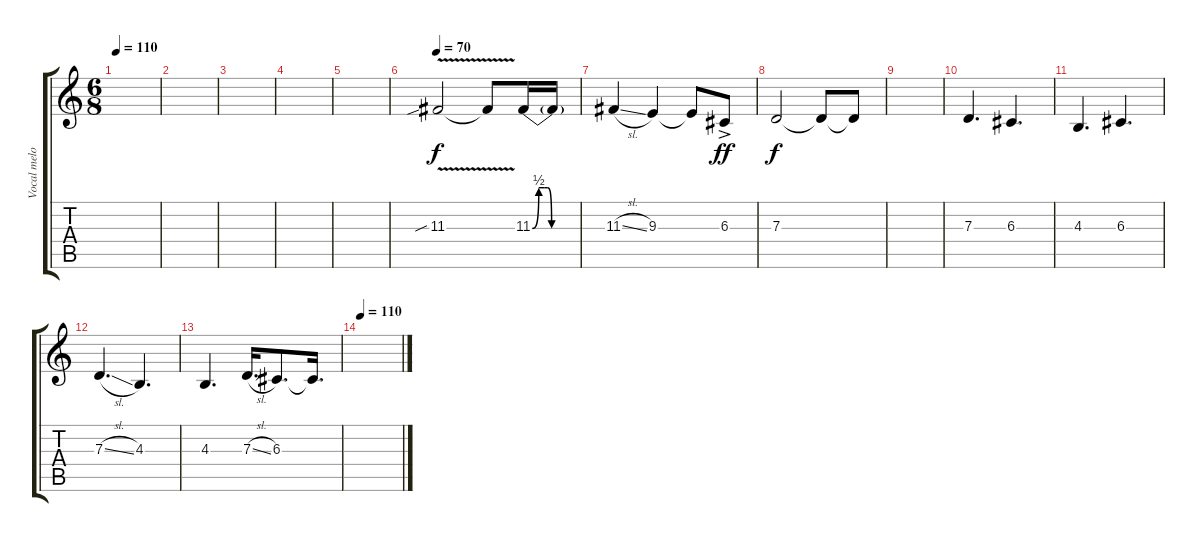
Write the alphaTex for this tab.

\track ("Vocal melody" "Vocal melo") {instrument violin}
\staff {score tabs}
\tuning (E4 B3 G3 D3 A2 E2) {hide}
\ts (6 8)
\tempo 110
\clef g2
\ks c
|
|
|
|
|
\tempo 70
11.3{v sib}.2 11.3{t}.8 11.3{be (custom 0 0 8 2 15 2 19 2 24 0 50 0 60 0)}.16 11.3{t}.16 |
11.3{sl}.4 9.3.4 9.3{t}.8 6.3{ac}.8{dy ff} |
7.3.2{dy f} 7.3{t}.8 7.3{t}.8 |
|
7.3.4{d} 6.3.4{d} |
4.3.4{d} 6.3.4{d} |
7.3{sl}.4{d} 4.3.4{d} |
4.3.4{d} 7.3{sl}.16{d} 6.3.8{d} 6.3{t}.16{d} |
\tempo 110
